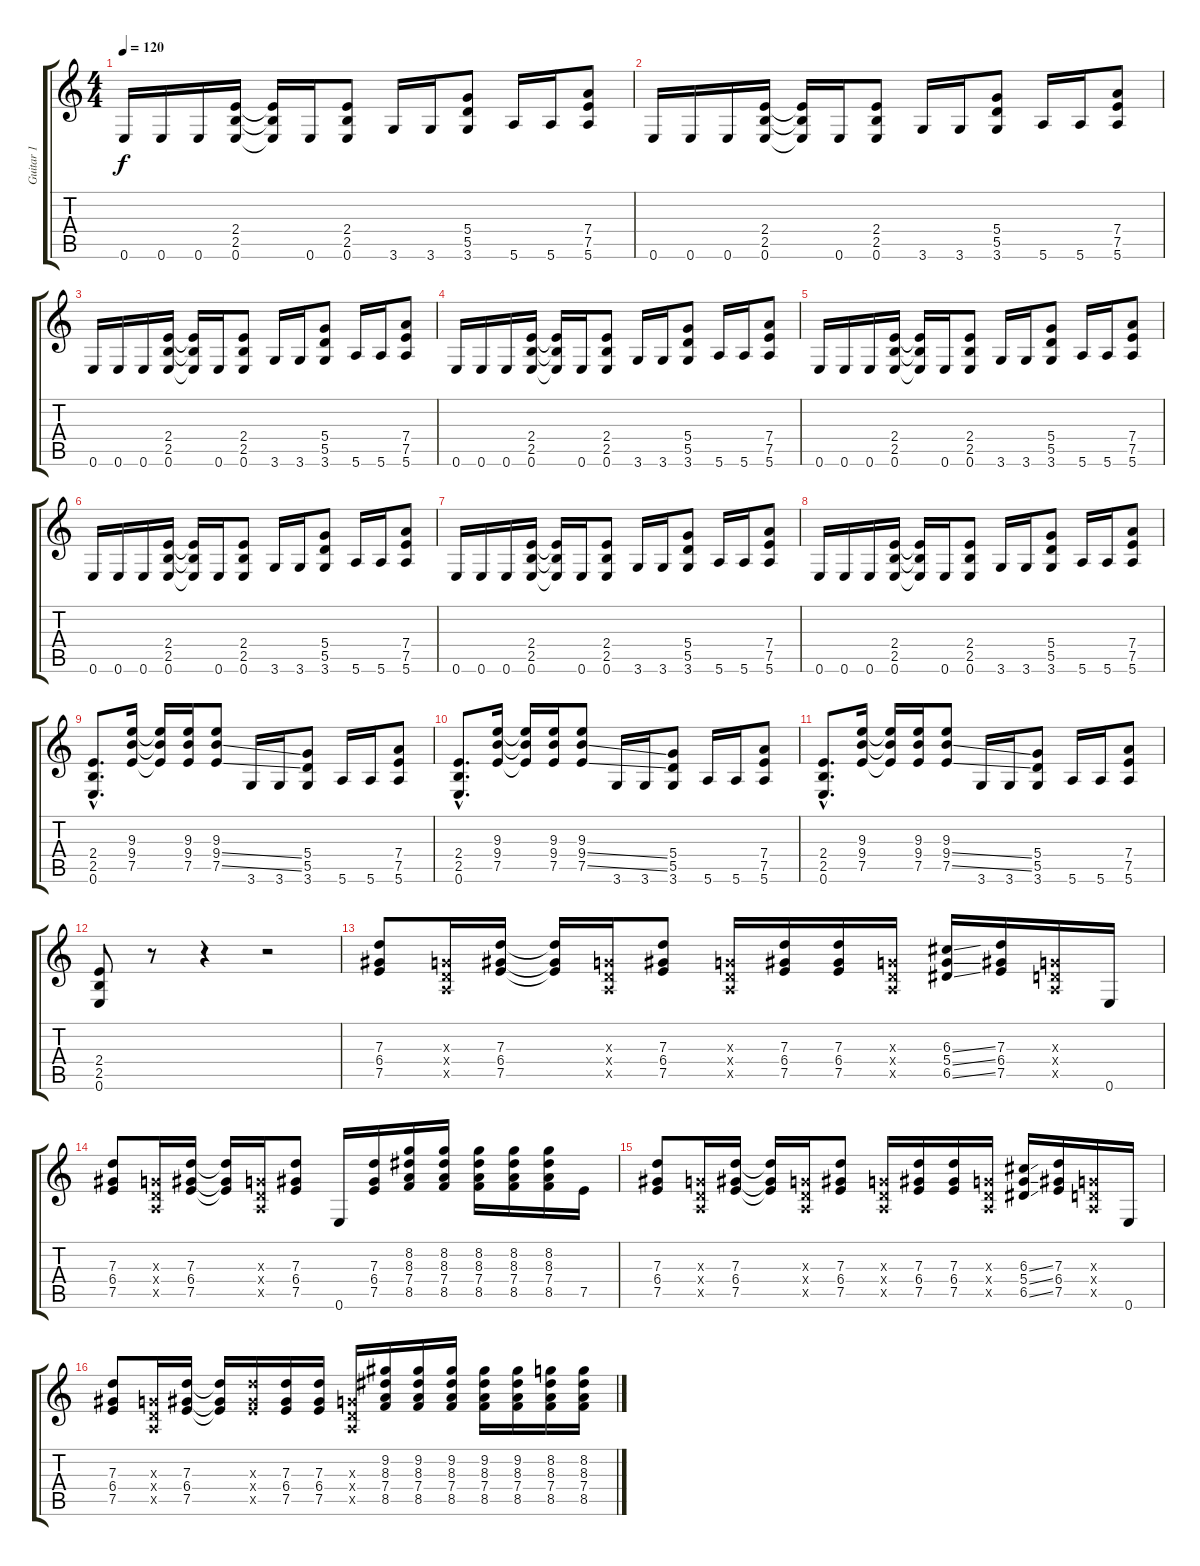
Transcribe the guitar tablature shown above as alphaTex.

\track ("Guitar 1" "Guitar 1") {instrument distortionguitar}
\staff {score tabs}
\tuning (E4 B3 G3 D3 A2 E2) {hide}
\ts (4 4)
\tempo 120
\clef g2
\ks c
0.6.16{dy f} 0.6.16 0.6.16 (2.4 2.5 0.6).16 (2.4{t} 2.5{t} 0.6{t}).16 0.6.16 (2.4 2.5 0.6).8 3.6.16 3.6.16 (5.4 5.5 3.6).8 5.6.16 5.6.16 (7.4 7.5 5.6).8 |
0.6.16 0.6.16 0.6.16 (2.4 2.5 0.6).16 (2.4{t} 2.5{t} 0.6{t}).16 0.6.16 (2.4 2.5 0.6).8 3.6.16 3.6.16 (5.4 5.5 3.6).8 5.6.16 5.6.16 (7.4 7.5 5.6).8 |
0.6.16 0.6.16 0.6.16 (2.4 2.5 0.6).16 (2.4{t} 2.5{t} 0.6{t}).16 0.6.16 (2.4 2.5 0.6).8 3.6.16 3.6.16 (5.4 5.5 3.6).8 5.6.16 5.6.16 (7.4 7.5 5.6).8 |
0.6.16 0.6.16 0.6.16 (2.4 2.5 0.6).16 (2.4{t} 2.5{t} 0.6{t}).16 0.6.16 (2.4 2.5 0.6).8 3.6.16 3.6.16 (5.4 5.5 3.6).8 5.6.16 5.6.16 (7.4 7.5 5.6).8 |
0.6.16 0.6.16 0.6.16 (2.4 2.5 0.6).16 (2.4{t} 2.5{t} 0.6{t}).16 0.6.16 (2.4 2.5 0.6).8 3.6.16 3.6.16 (5.4 5.5 3.6).8 5.6.16 5.6.16 (7.4 7.5 5.6).8 |
0.6.16 0.6.16 0.6.16 (2.4 2.5 0.6).16 (2.4{t} 2.5{t} 0.6{t}).16 0.6.16 (2.4 2.5 0.6).8 3.6.16 3.6.16 (5.4 5.5 3.6).8 5.6.16 5.6.16 (7.4 7.5 5.6).8 |
0.6.16 0.6.16 0.6.16 (2.4 2.5 0.6).16 (2.4{t} 2.5{t} 0.6{t}).16 0.6.16 (2.4 2.5 0.6).8 3.6.16 3.6.16 (5.4 5.5 3.6).8 5.6.16 5.6.16 (7.4 7.5 5.6).8 |
0.6.16 0.6.16 0.6.16 (2.4 2.5 0.6).16 (2.4{t} 2.5{t} 0.6{t}).16 0.6.16 (2.4 2.5 0.6).8 3.6.16 3.6.16 (5.4 5.5 3.6).8 5.6.16 5.6.16 (7.4 7.5 5.6).8 |
(2.4{hac} 2.5{hac} 0.6{hac}).8{d} (9.3 9.4 7.5).16 (9.3{t} 9.4{t} 7.5{t}).16 (9.3 9.4 7.5).16 (9.3 9.4{ss} 7.5{ss}).8 3.6.16 3.6.16 (5.4 5.5 3.6).8 5.6.16 5.6.16 (7.4 7.5 5.6).8 |
(2.4{hac} 2.5{hac} 0.6{hac}).8{d} (9.3 9.4 7.5).16 (9.3{t} 9.4{t} 7.5{t}).16 (9.3 9.4 7.5).16 (9.3 9.4{ss} 7.5{ss}).8 3.6.16 3.6.16 (5.4 5.5 3.6).8 5.6.16 5.6.16 (7.4 7.5 5.6).8 |
(2.4{hac} 2.5{hac} 0.6{hac}).8{d} (9.3 9.4 7.5).16 (9.3{t} 9.4{t} 7.5{t}).16 (9.3 9.4 7.5).16 (9.3 9.4{ss} 7.5{ss}).8 3.6.16 3.6.16 (5.4 5.5 3.6).8 5.6.16 5.6.16 (7.4 7.5 5.6).8 |
(2.4 2.5 0.6).8 r.8 r.4 r.2 |
(7.3 6.4 7.5).8 (0.3{x} 0.4{x} 0.5{x}).16 (7.3 6.4 7.5).16 (7.3{t} 6.4{t} 7.5{t}).16 (0.3{x} 0.4{x} 0.5{x}).16 (7.3 6.4 7.5).8 (0.3{x} 0.4{x} 0.5{x}).16 (7.3 6.4 7.5).16 (7.3 6.4 7.5).16 (0.3{x} 0.4{x} 0.5{x}).16 (6.3{ss} 5.4{ss} 6.5{ss}).16 (7.3 6.4 7.5).16 (0.3{x} 0.4{x} 0.5{x}).16 0.6.16 |
(7.3 6.4 7.5).8 (0.3{x} 0.4{x} 0.5{x}).16 (7.3 6.4 7.5).16 (7.3{t} 6.4{t} 7.5{t}).16 (0.3{x} 0.4{x} 0.5{x}).16 (7.3 6.4 7.5).8 0.6.16 (7.3 6.4 7.5).16 (8.2 8.3 7.4 8.5).16 (8.2 8.3 7.4 8.5).16 (8.2 8.3 7.4 8.5).16 (8.2 8.3 7.4 8.5).16 (8.2 8.3 7.4 8.5).16 7.5.16 |
(7.3 6.4 7.5).8 (0.3{x} 0.4{x} 0.5{x}).16 (7.3 6.4 7.5).16 (7.3{t} 6.4{t} 7.5{t}).16 (0.3{x} 0.4{x} 0.5{x}).16 (7.3 6.4 7.5).8 (0.3{x} 0.4{x} 0.5{x}).16 (7.3 6.4 7.5).16 (7.3 6.4 7.5).16 (0.3{x} 0.4{x} 0.5{x}).16 (6.3{ss} 5.4{ss} 6.5{ss}).16 (7.3 6.4 7.5).16 (0.3{x} 0.4{x} 0.5{x}).16 0.6.16 |
(7.3 6.4 7.5).8 (0.3{x} 0.4{x} 0.5{x}).16 (7.3 6.4 7.5).16 (7.3{t} 6.4{t} 7.5{t}).16 (7.3{x} 6.4{x} 7.5{x}).16 (7.3 6.4 7.5).16 (7.3 6.4 7.5).16 (0.3{x} 0.4{x} 0.5{x}).16 (9.2 8.3 7.4 8.5).16 (9.2 8.3 7.4 8.5).16 (9.2 8.3 7.4 8.5).16 (9.2 8.3 7.4 8.5).16 (9.2 8.3 7.4 8.5).16 (8.2 8.3 7.4 8.5).16 (8.2 8.3 7.4 8.5).16
